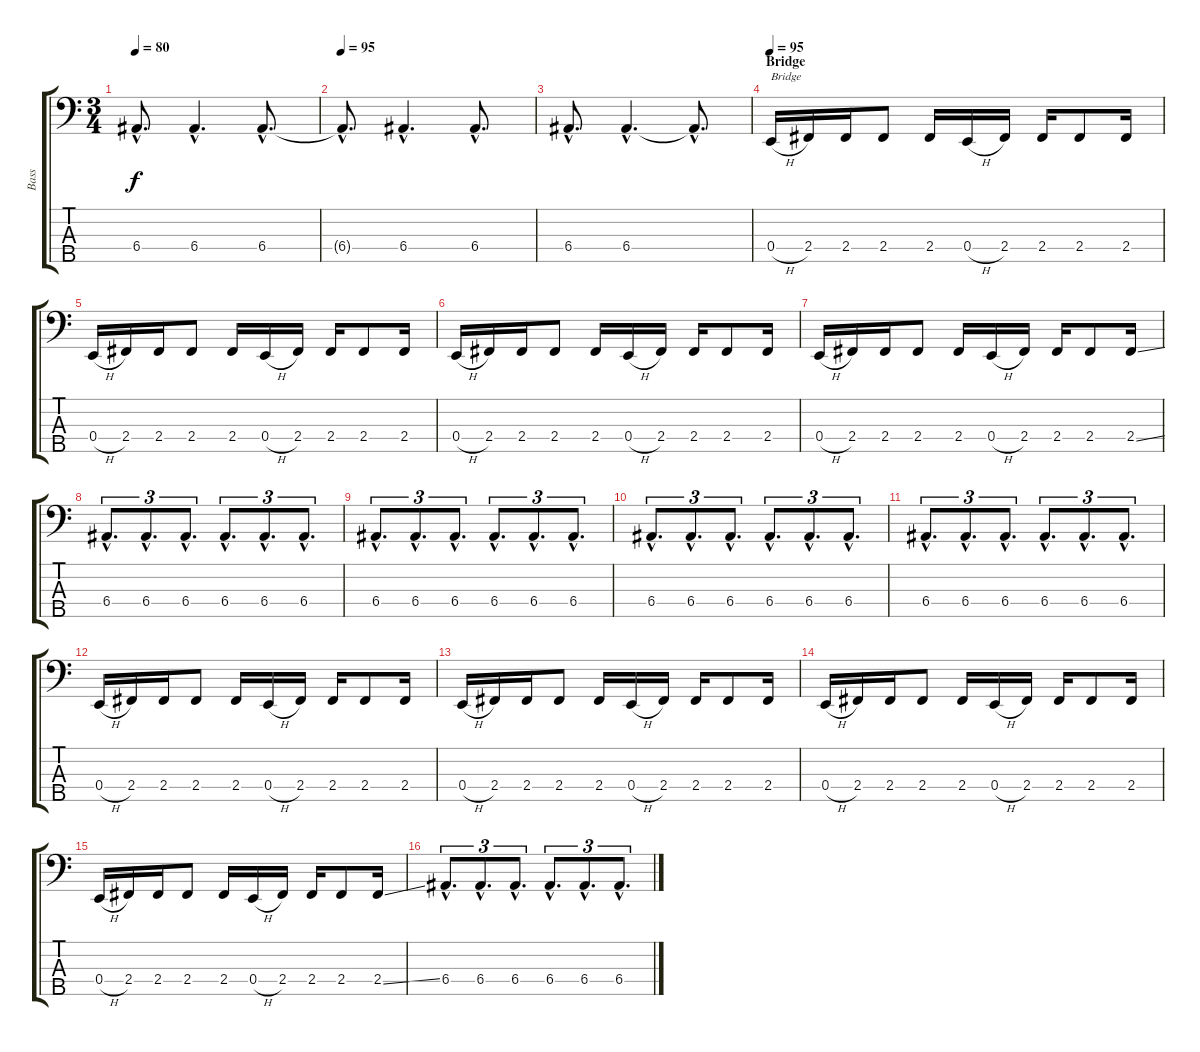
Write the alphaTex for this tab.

\track ("Bass" "Bass") {instrument electricbassfinger}
\staff {score tabs}
\tuning (G2 D2 A1 E1 B0) {hide}
\ts (3 4)
\tempo 80
\clef f4
\ks c
6.4{hac t}.8{d dy f} 6.4{hac}.4{d} 6.4{hac}.8{d} |
\tempo 95
6.4{hac t}.8{d} 6.4{hac}.4{d} 6.4{hac}.8{d} |
6.4{hac}.8{d} 6.4{hac}.4{d} 6.4{hac t}.8{d} |
\section ("" "Bridge")
\tempo 95
0.4{h}.16{txt "Bridge"} 2.4.16 2.4.16 2.4.8 2.4.16 0.4{h}.16 2.4.16 2.4.16 2.4.8 2.4.16 |
0.4{h}.16 2.4.16 2.4.16 2.4.8 2.4.16 0.4{h}.16 2.4.16 2.4.16 2.4.8 2.4.16 |
0.4{h}.16 2.4.16 2.4.16 2.4.8 2.4.16 0.4{h}.16 2.4.16 2.4.16 2.4.8 2.4.16 |
0.4{h}.16 2.4.16 2.4.16 2.4.8 2.4.16 0.4{h}.16 2.4.16 2.4.16 2.4.8 2.4{ss}.16 |
6.4{hac}.8{d tu (3 2)} 6.4{hac}.8{d tu (3 2)} 6.4{hac}.8{d tu (3 2)} 6.4{hac}.8{d tu (3 2)} 6.4{hac}.8{d tu (3 2)} 6.4{hac}.8{d tu (3 2)} |
6.4{hac}.8{d tu (3 2)} 6.4{hac}.8{d tu (3 2)} 6.4{hac}.8{d tu (3 2)} 6.4{hac}.8{d tu (3 2)} 6.4{hac}.8{d tu (3 2)} 6.4{hac}.8{d tu (3 2)} |
6.4{hac}.8{d tu (3 2)} 6.4{hac}.8{d tu (3 2)} 6.4{hac}.8{d tu (3 2)} 6.4{hac}.8{d tu (3 2)} 6.4{hac}.8{d tu (3 2)} 6.4{hac}.8{d tu (3 2)} |
6.4{hac}.8{d tu (3 2)} 6.4{hac}.8{d tu (3 2)} 6.4{hac}.8{d tu (3 2)} 6.4{hac}.8{d tu (3 2)} 6.4{hac}.8{d tu (3 2)} 6.4{hac}.8{d tu (3 2)} |
0.4{h}.16 2.4.16 2.4.16 2.4.8 2.4.16 0.4{h}.16 2.4.16 2.4.16 2.4.8 2.4.16 |
0.4{h}.16 2.4.16 2.4.16 2.4.8 2.4.16 0.4{h}.16 2.4.16 2.4.16 2.4.8 2.4.16 |
0.4{h}.16 2.4.16 2.4.16 2.4.8 2.4.16 0.4{h}.16 2.4.16 2.4.16 2.4.8 2.4.16 |
0.4{h}.16 2.4.16 2.4.16 2.4.8 2.4.16 0.4{h}.16 2.4.16 2.4.16 2.4.8 2.4{ss}.16 |
6.4{hac}.8{d tu (3 2)} 6.4{hac}.8{d tu (3 2)} 6.4{hac}.8{d tu (3 2)} 6.4{hac}.8{d tu (3 2)} 6.4{hac}.8{d tu (3 2)} 6.4{hac}.8{d tu (3 2)}
